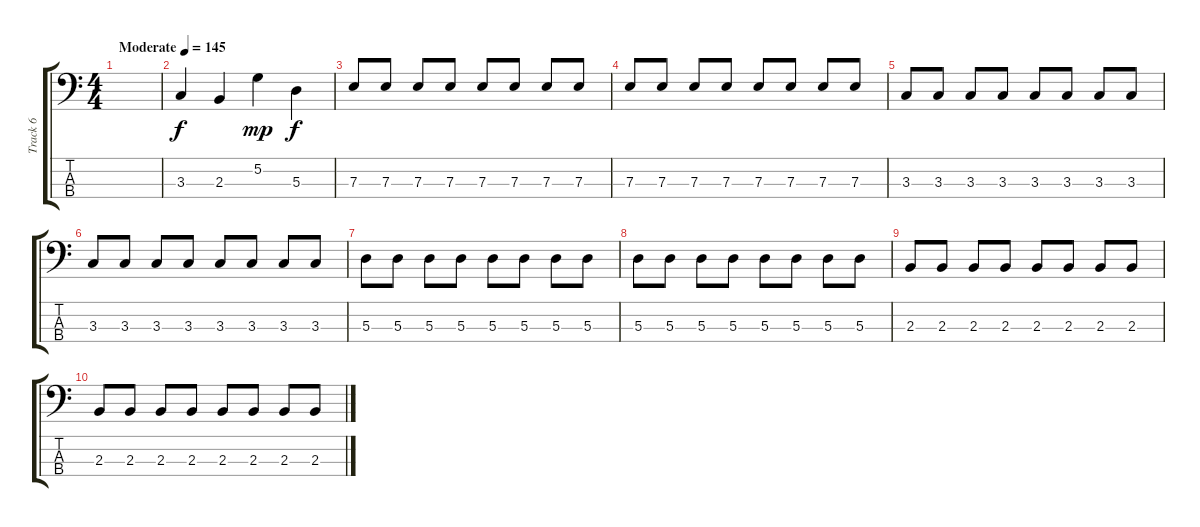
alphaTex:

\track ("Track 6" "Track 6") {instrument electricbassfinger}
\staff {score tabs}
\tuning (G2 D2 A1 E1) {hide}
\ts (4 4)
\tempo (145 "Moderate")
\clef f4
\ks c
|
3.3.4 2.3.4 5.2.4{dy mp} 5.3.4{dy f} |
7.3.8{beam Up} 7.3.8{beam Up} 7.3.8{beam Up} 7.3.8{beam Up} 7.3.8{beam Up} 7.3.8{beam Up} 7.3.8{beam Up} 7.3.8{beam Up} |
7.3.8{beam Up} 7.3.8{beam Up} 7.3.8{beam Up} 7.3.8{beam Up} 7.3.8{beam Up} 7.3.8{beam Up} 7.3.8{beam Up} 7.3.8{beam Up} |
3.3.8 3.3.8 3.3.8 3.3.8 3.3.8 3.3.8 3.3.8 3.3.8 |
3.3.8 3.3.8 3.3.8 3.3.8 3.3.8 3.3.8 3.3.8 3.3.8 |
5.3.8 5.3.8 5.3.8 5.3.8 5.3.8 5.3.8 5.3.8 5.3.8 |
5.3.8 5.3.8 5.3.8 5.3.8 5.3.8 5.3.8 5.3.8 5.3.8 |
2.3.8 2.3.8 2.3.8 2.3.8 2.3.8 2.3.8 2.3.8 2.3.8 |
2.3.8 2.3.8 2.3.8 2.3.8 2.3.8 2.3.8 2.3.8 2.3.8
